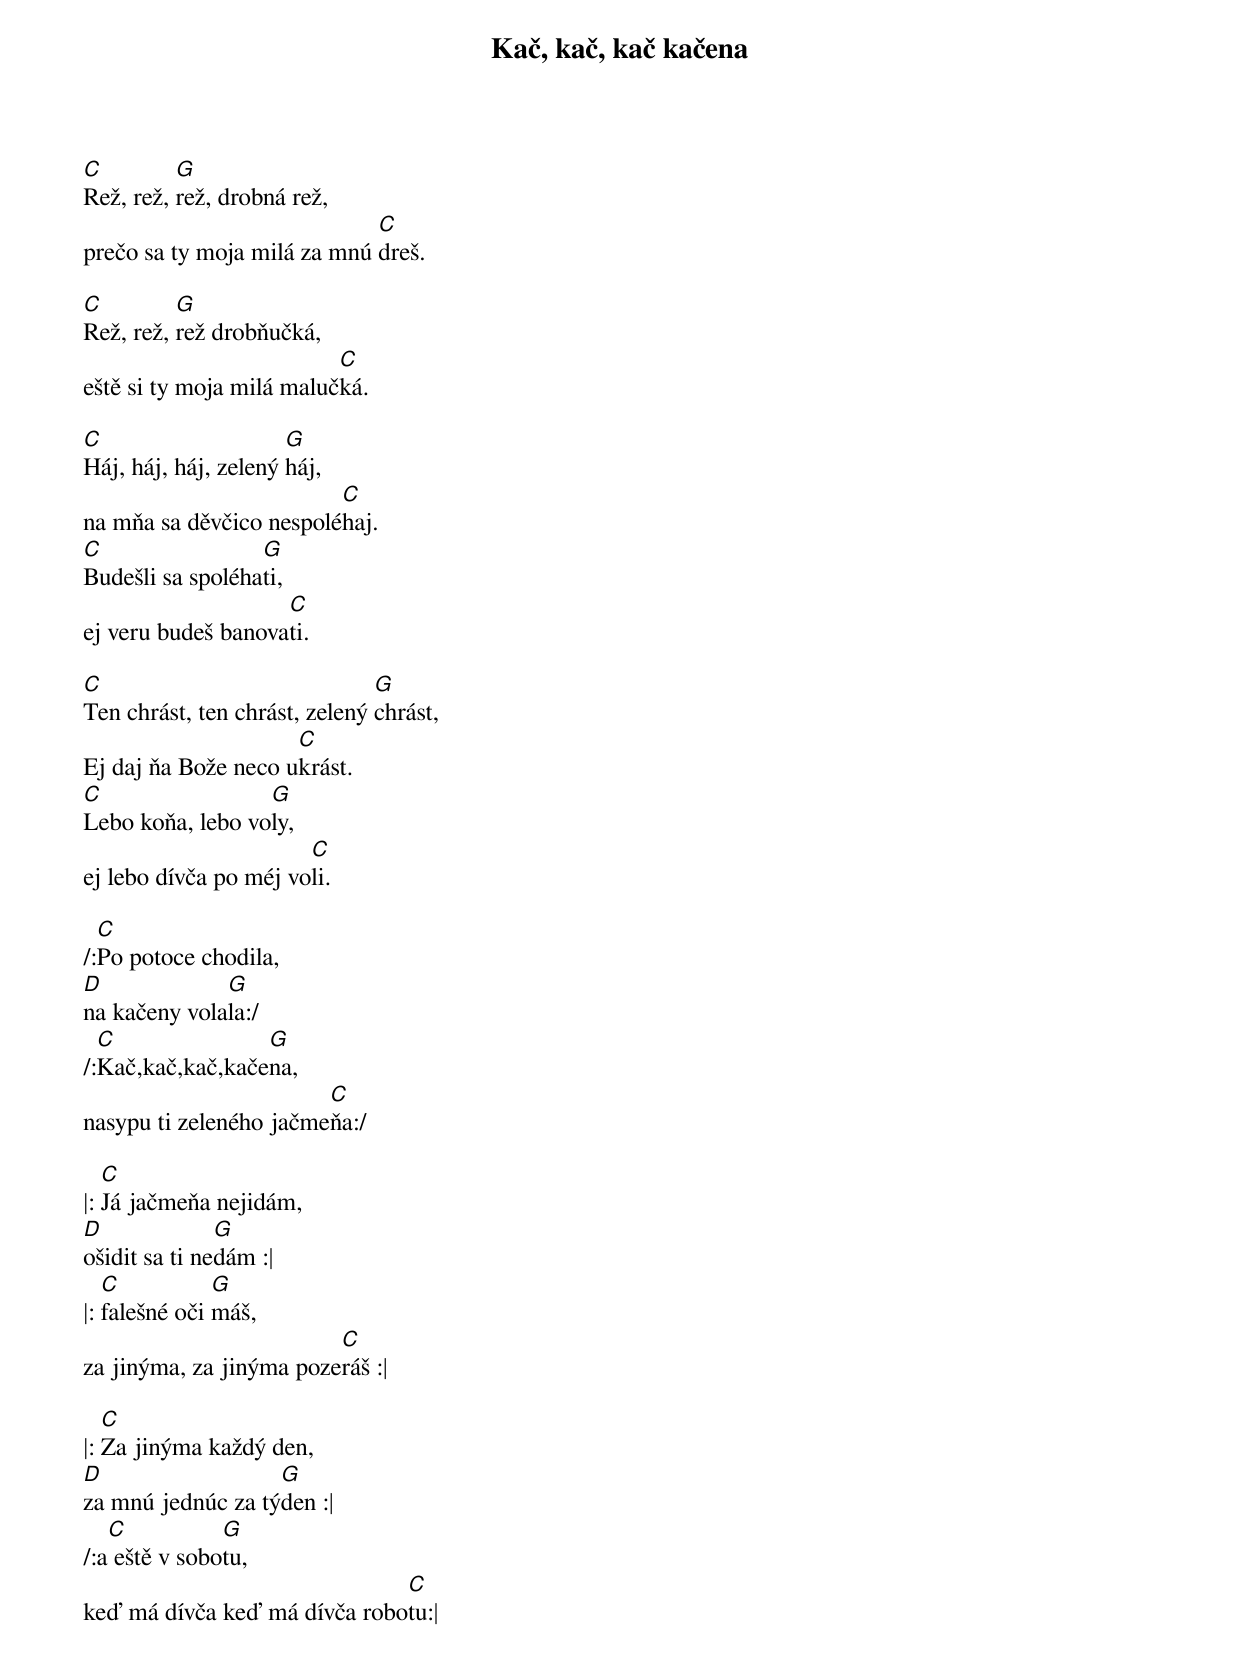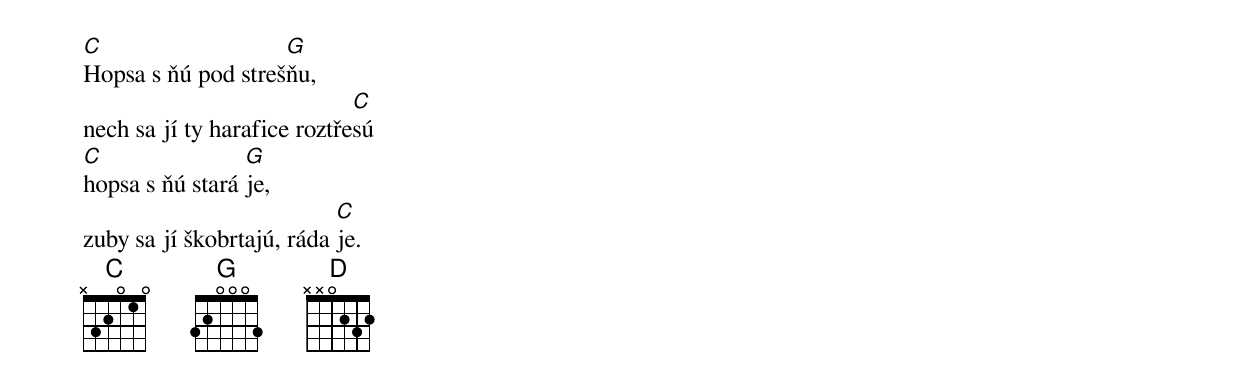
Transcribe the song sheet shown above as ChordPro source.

{title: Kač, kač, kač kačena}
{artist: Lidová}
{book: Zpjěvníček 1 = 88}

[C]Rež, rež, [G]rež, drobná rež,
prečo sa ty moja milá za mnú [C]dreš.

[C]Rež, rež, [G]rež drobňučká,
eště si ty moja milá maluč[C]ká.

[C]Háj, háj, háj, zelený [G]háj,
na mňa sa děvčico nespolé[C]haj.
[C]Budešli sa spoléha[G]ti,
ej veru budeš banova[C]ti.

[C]Ten chrást, ten chrást, zelený [G]chrást,
Ej daj ňa Bože neco u[C]krást.
[C]Lebo koňa, lebo vo[G]ly,
ej lebo dívča po méj vo[C]li.

/:[C]Po potoce chodila,
[D]na kačeny vola[G]la:/
/:[C]Kač,kač,kač,kače[G]na,
nasypu ti zeleného jačme[C]ňa:/

|: [C]Já jačmeňa nejidám,
[D]ošidit sa ti ne[G]dám :|
|: [C]falešné oči [G]máš,
za jinýma, za jinýma poze[C]ráš :|

|: [C]Za jinýma každý den,
[D]za mnú jednúc za tý[G]den :|
/:a[C] eště v sobo[G]tu,
keď má dívča keď má dívča robo[C]tu:|

[C]Hopsa s ňú pod streš[G]ňu,
nech sa jí ty harafice roztře[C]sú
[C]hopsa s ňú stará [G]je,
zuby sa jí škobrtajú, ráda [C]je.
